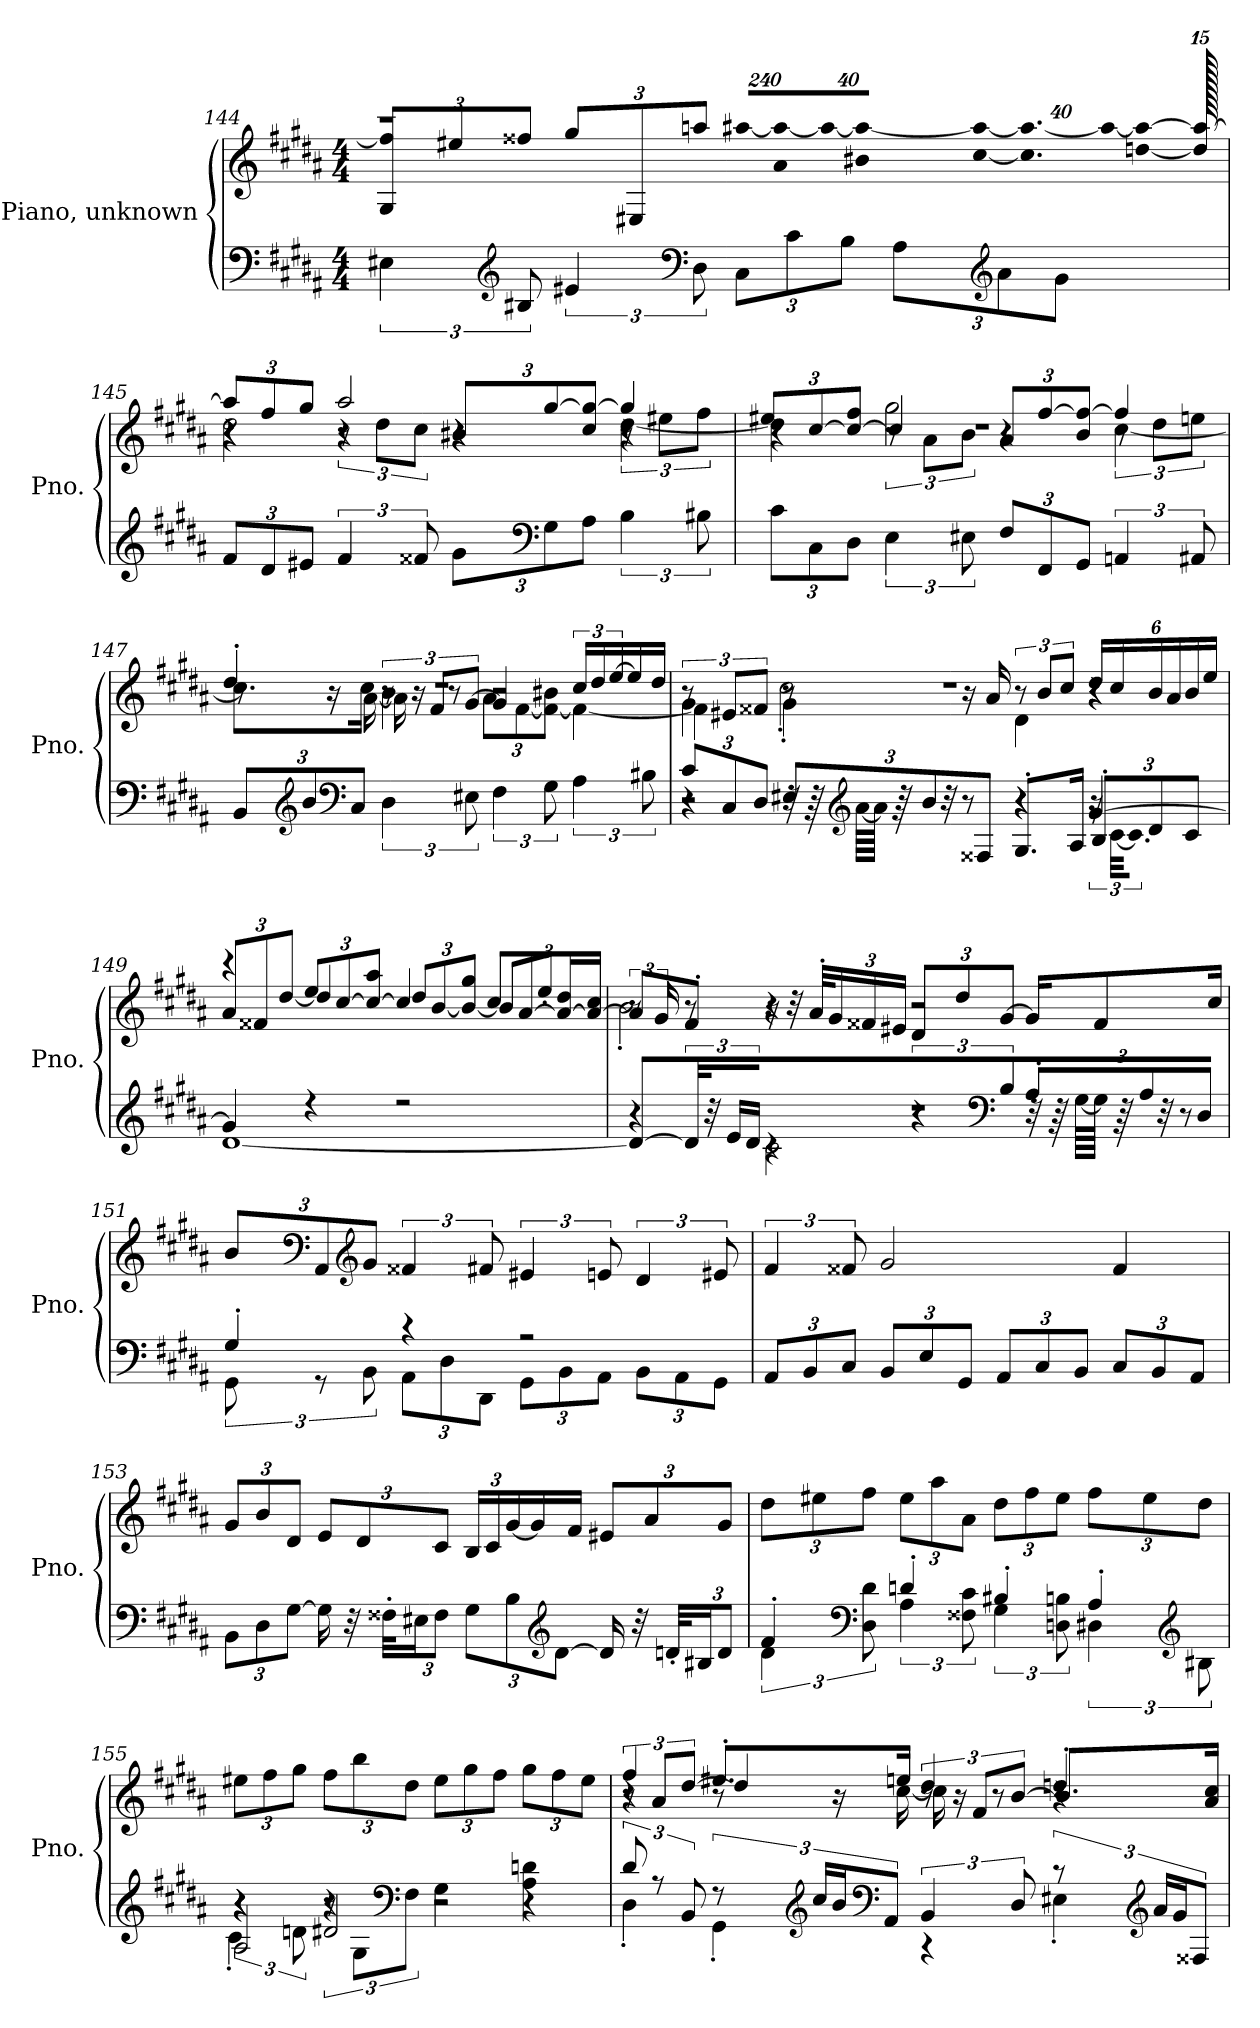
**kern	**kern
*part1	*part1
*staff2	*staff1
*I"Piano, unknown	*
*I'Pno.	*
!!LO:PB:g=z
*clefF4	*clefG2
*k[f#c#g#d#a#]	*k[f#c#g#d#a#]
*M4/4	*M4/4
=144	=144
*	*^
*	*	*Xbrackettup
6E#X\	1r	12G#/ 12ff##/]L
.	.	12ee#X/
*clefG2	*	*
12B#X/	.	12ff##X/J
6e#X/	.	12gg#/L
.	.	12E#X/
*clefF4	*	*
12D#\	.	12aan/J
*Xbrackettup	*	*
!	!	!LO:N:vis=16
12C#\L	.	[1920%137aa#X/LL
!	!	!LO:N:vis=16
.	.	1920%137a#/ 1920%137aa#/_
12c#\	.	.
!	!	!LO:N:vis=32
.	.	640%23aa#/K_
12B#\J	.	.
!	!	!LO:N:vis=16
.	.	1920%137b#X/ 1920%137aa#/_JJ
!	!	!LO:N:vis=32
12A#\L	.	[640%23cc#/ 640%23aa#/_KLL
!	!	!LO:N:vis=16.
.	.	960%103cc#/] 960%103aa#/_
*clefG2	*	*
12a#\	.	.
!	!	!LO:N:vis=32
.	.	640%23aa#/K_
12g#\J	.	.
.	.	[240%17ddn/ 240%17aa#/_J
1920ryy	1920ryy	1920dd/] 1920aa#/_
!!LO:LB:g=z
=145	=145	=145
*	*^	*^
12f#/L	4r	2dd#\	12aa#/L]	4r
12d#/	.	.	12ff#/	.
12e#X/J	.	.	12gg#/J	.
*brackettup	*	*	*	*brackettup
6f#/	2aa#/	.	4r	12r
.	.	.	.	12dd#\L
12f##X/	.	.	.	12cc#\J
*Xbrackettup	*	*	*Xbrackettup	*
12g#\L	.	4r	12b#X/L	4r
*clefF4	*	*	*	*
12G#\	.	.	[12gg#/	.
12A#\J	.	.	12cc#/ 12gg#/_J	.
*brackettup	*	*	*	*brackettup
6B\	4r	[4dd#\	4gg#/]	12r
.	.	.	.	12ee#X\L
12B#X\	.	.	.	12ff#\J
=146	=146	=146	=146	=146
*Xbrackettup	*	*	*Xbrackettup	*
12c#\L	1r	4dd#\]	12ee#X/L	4r
12C#\	.	.	[12cc#/	.
12D#\J	.	.	12cc#/_ 12ff#/J	.
*brackettup	*	*	*	*brackettup
6E\	.	2gg#\	4cc#/]	12r
.	.	.	.	12a#\L
12E#X\	.	.	.	12b\J
*Xbrackettup	*	*	*Xbrackettup	*
12F#/L	.	.	12a#/L	4r
12FF#/	.	.	[12ff#/	.
12GG#/J	.	.	12b/ 12ff#/_J	.
*brackettup	*	*	*	*brackettup
6AAn/	.	[4cc#\	4ff#/]	12r
.	.	.	.	12dd#\L
12AA#X/	.	.	.	12een\J
!!LO:LB:g=z	!!	!!	!!
=147	=147	=147	=147	=147
*Xbrackettup	*	*	*	*
12BB/L	1r	8.cc#\L]	4dd#'/	8r
*clefG2	*	*	*	*
12b/	.	.	.	.
.	.	.	.	16r
*clefF4	*	*	*	*
12C#/J	.	.	.	.
.	.	16cc#\Jk	.	[16a#\
*brackettup	*	*	*	*
6D#\	.	4b\	12r	16a#\]
.	.	.	.	16r
.	.	.	12f#/L	.
.	.	.	.	8r
12E#X\	.	.	[12g#/J	.
*	*	*	*	*Xbrackettup
6F#\	.	2r	4g#/]	12a#\L
.	.	.	.	[12f#\
12G#\	.	.	.	12f#\_ 12b#X\J
6A#\	.	.	24cc#/LL	4f#\_
.	.	.	24dd#/	.
.	.	.	[24ee/	.
.	.	.	16ee/]	.
12B#X\	.	.	.	.
.	.	.	16dd#/JJ	.
!!LO:LB:g=z	!!	!!	!!
=148	=148	=148	=148	=148
*^	*	*	*	*
*	*^	*	*	*	*
*	*	*Xbrackettup	*	*	*brackettup	*
2r	4r	12c#/L	1r	4g#\	12r	4f#\]
.	.	12C#/	.	.	12e#X/L	.
.	.	12D#/J	.	.	12f##X/J	.
.	32r	12E#X/L	.	4g#'\	8r	2cc#'\
.	64r	.	.	.	.	.
*clefG2	*	*	*	*	*	*
.	[64a#\LLLL	.	.	.	.	.
.	64a#\JJJJ]	.	.	.	.	.
.	64r	.	.	.	.	.
.	.	12b/	.	.	.	.
.	32r	.	.	.	.	.
.	8r	.	.	.	16r	.
.	.	12F##X/J	.	.	.	.
.	.	.	.	.	16a#/	.
4r	4r	8.G#'/L	.	4d#\	12r	.
.	.	.	.	.	12b/L	.
.	.	.	.	.	12cc#/J	.
.	.	16A#/Jk	.	.	.	.
*	*brackettup	*Xbrackettup	*	*	*Xbrackettup	*
[4g#/	24r	12B'/L	.	4r	24dd#/LL	4r
.	[48c#\KKL	.	.	.	24cc#/	.
.	8.c#\J]	.	.	.	.	.
.	.	12d#/	.	.	24b/	.
.	.	.	.	.	24a#/	.
.	.	12c#/J	.	.	24b/	.
.	.	.	.	.	24ee/JJ	.
*	*v	*v	*	*	*	*
*	*	*	*v	*v	*v
!!LO:LB:g=z
=149	=149	=149	=149
4g#/]	[1d#	4r	12a#/L
.	.	.	12f##X/
.	.	.	[12dd#/J
4r	.	12ee/L	4dd#/]
.	.	[12cc#/	.
.	.	12cc#/_ 12aa#/J	.
2r	.	4cc#/]	12dd#/L
.	.	.	[12b/
.	.	.	12b/_ 12gg#/J
.	.	12cc#/L	8b/L]
.	.	[12a#/	.
.	.	.	8ee'/J
.	.	24a#/_ 24dd#/L	.
.	.	24a#/_ 24cc#/JJ	.
!!LO:LB:g=z
=150	=150	=150	=150
*	*^	*	*^
*	*	*	*	*	*brackettup
1r	4r	8d#/L_	8a#/L]	2b'\	12r
.	.	.	.	.	24g#/
*	*	*brackettup	*	*	*
.	.	48d#/Jkk]	8f#'/J	.	8r
.	.	48r	.	.	.
.	.	24e/LL	.	.	.
.	.	24d#/JJ	.	.	.
.	2c#\	4r	4r	.	16r
.	.	.	.	.	32r
.	.	.	.	.	32a#'/KLL
*	*	*	*	*	*Xbrackettup
.	.	.	.	.	24g#/
.	.	.	.	.	24f##X/
.	.	.	.	.	24e#X/JJ
.	.	6r	2r	2r	12d#/L
.	.	.	.	.	12dd#/
*clefF4	*	*	*	*	*
.	.	12B/	.	.	[12g#/J
*	*	*Xbrackettup	*	*	*
.	32r	12A#'/L	.	.	16g#/KL]
.	64r	.	.	.	.
.	[64G#\LLLL	.	.	.	.
.	64G#\JJJJ]	.	.	.	8f##/
.	64r	.	.	.	.
.	.	12A#/	.	.	.
.	32r	.	.	.	.
.	8r	.	.	.	.
.	.	12D#/J	.	.	.
.	.	.	.	.	16cc#/Jk
*	*v	*v	*	*	*
*	*	*v	*v	*v
!!LO:PB:g=z
=151	=151	=151
*	*brackettup	*
4G#'/	12GG#\	12b/L
*	*	*clefF4
.	12r	12AA#/
*	*	*clefG2
.	12BB\	12g#/J
*	*Xbrackettup	*brackettup
4r	12AA#\L	6f##X/
.	12D#\	.
.	12DD#\J	12f#X/
2r	12GG#\L	6e#X/
.	12BB\	.
.	12AA#\J	12en/
.	12BB\L	6d#/
.	12AA#\	.
.	12GG#\J	12e#X/
*v	*v	*
=152	=152
12AA#/L	6f#/
12BB/	.
12C#/J	12f##X/
12BB/L	2g#/
12E/	.
12GG#/J	.
12AA#/L	.
12C#/	.
12BB/J	.
12C#/L	4f##/
12BB/	.
12AA#/J	.
!!LO:LB:g=z
=153	=153
*	*Xbrackettup
12BB\L	12g#/L
12D#\	12b/
[12G#\J	12d#/J
16G#\]	12e/L
32r	.
.	12d#/
32F##X'\KLL	.
24E#X\J	.
12F##\J	12c#/J
12G#\L	24B/LL
.	24c#/
12B\	[24g#/
.	16g#/]
*clefG2	*
[12d#\J	.
.	16f#/JJ
16d#/]	12e#X/L
32r	.
.	12a#/
32dn'/KLL	.
24B#X/J	.
12d/J	12g#/J
=154	=154
*^	*
*	*brackettup	*
4f#'/	6d#\	12dd#\L
.	.	12ee#X\
*clefF4	*	*
.	12D#\ 12d#\	12ff#\J
4dn'/	6A#\	12ee#\L
.	.	12aa#\
.	12F##X\ 12c#\	12a#\J
4B#X'/	6G#\	12dd#\L
.	.	12ff#\
.	12Dn\ 12Bn\	12ee#\J
4A#'/	6D#X\	12ff#\L
.	.	12ee#\
*clefG2	*	*
.	12B#X\	12dd#\J
!!LO:LB:g=z
=155	=155	=155
*^	*^	*
4r	6r	2A#/	4c#'\	12ee#X\L
.	.	.	.	12ff#\
.	12dn\	.	.	12gg#\J
2d#X/	4r	.	12r	12ff#\L
.	.	.	12G#\L	12bb\
*clefF4	*	*	*	*
.	.	.	12F#\J	12dd#\J
.	4G#\	2r	2r	12ee#\L
.	.	.	.	12gg#\
.	.	.	.	12ff#\J
4r	4A#\ 4dn\	.	.	12gg#\L
.	.	.	.	12ff#\
.	.	.	.	12ee#\J
*	*v	*v	*v	*
=156	=156	=156
*	*	*^
*	*	*	*^
*	*	*	*	*brackettup
12d#/	4D#'\	4ff#/	4r	12r
12r	.	.	.	12a#/L
12BB/	.	.	.	[12dd#/J
12r	4GG#'\	8.ee#X'/L	8r	4dd#/]
*clefG2	*	*	*	*
24cc#/LL	.	.	.	.
*Xbrackettup	*	*	*	*
24b/J	.	.	16r	.
*clefF4	*	*	*	*
12AA#/J	.	.	.	.
.	.	16een/Jk	[16cc#\	.
*brackettup	*	*	*	*
6BB/	4r	4dd#/	16cc#\]	12r
.	.	.	16r	.
.	.	.	.	12f#/L
.	.	.	8r	.
12D#/	.	.	.	[12b/J
12r	4E#X'\	4ddn'/	4r	8.b/L]
*clefG2	*	*	*	*
24a#/LL	.	.	.	.
*Xbrackettup	*	*	*	*
24g#/J	.	.	.	.
12F##X/J	.	.	.	.
.	.	.	.	16a#/ 16cc#/Jk
*v	*v	*	*	*
*	*v	*v	*v
=	=
*-	*-
